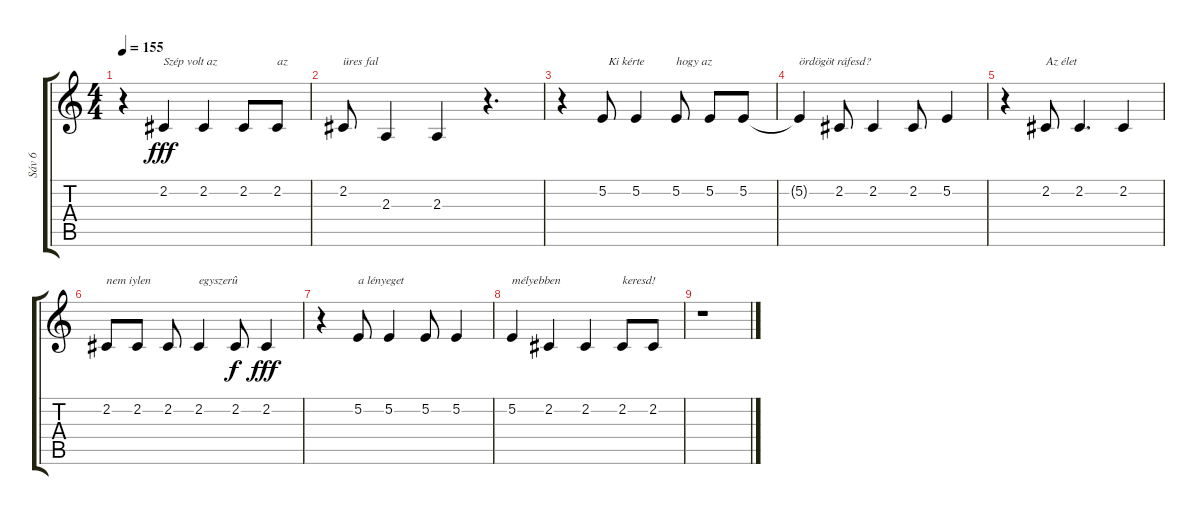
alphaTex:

\track ("Sáv 6" "Sáv 6") {instrument tremolostrings}
\staff {score tabs}
\tuning (E4 B3 G3 D3 A2 E2) {hide}
\ts (4 4)
\tempo 155
\clef g2
\ks c
r.4{dy fff} 2.2.4{txt "Szép volt az"} 2.2.4 2.2.8 2.2.8{txt "az "} |
2.2.8{txt "üres fal"} 2.3.4 2.3.4 r.4{d} |
r.4 5.2.8{txt "  Ki kérte"} 5.2.4 5.2.8{txt "hogy az"} 5.2.8 5.2.8 |
5.2{t}.4{txt "ördögöt ráfesd?"} 2.2.8 2.2.4 2.2.8 5.2.4 |
r.4 2.2.8{txt "Az élet"} 2.2.4{d} 2.2.4 |
2.2.8{txt "nem iylen"} 2.2.8 2.2.8 2.2.4{txt "egyszerû"} 2.2.8{dy f} 2.2.4{dy fff} |
r.4 5.2.8{txt "a lényeget"} 5.2.4 5.2.8 5.2.4 |
5.2.4{txt "mélyebben"} 2.2.4 2.2.4 2.2.8{txt "keresd!"} 2.2.8 |
r.1
